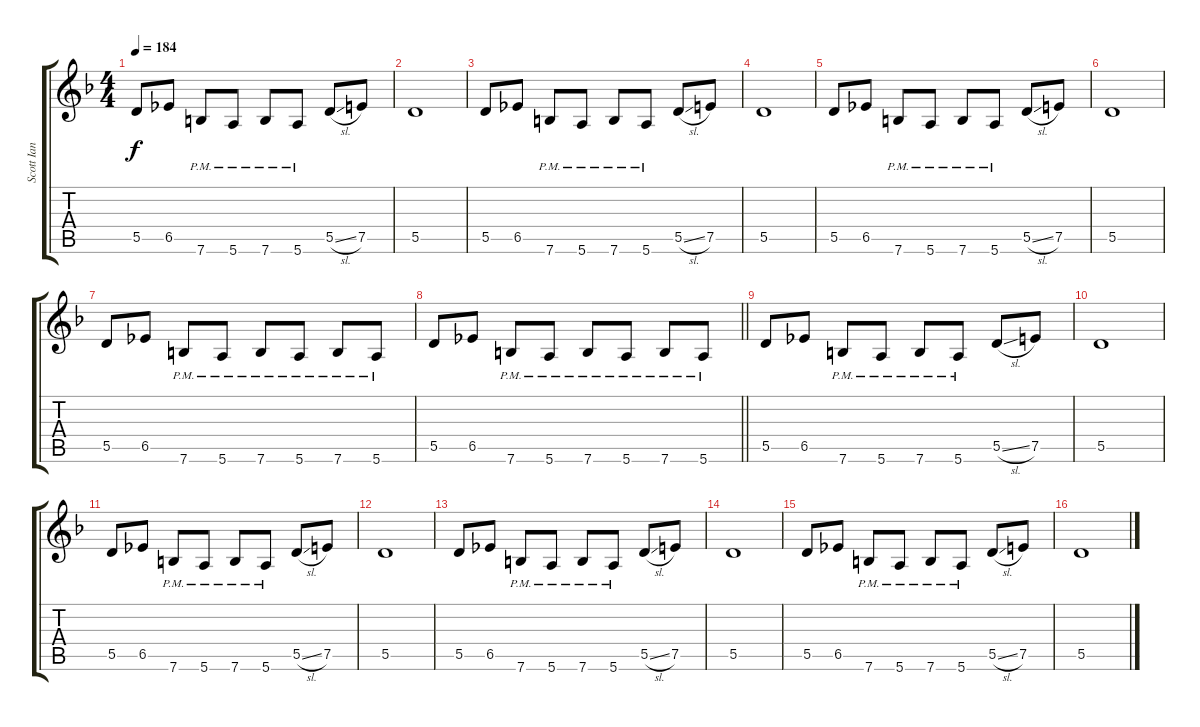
\track ("Scott Ian" "Scott Ian") {instrument distortionguitar}
\staff {score tabs}
\tuning (E4 B3 G3 D3 A2 E2) {hide}
\ts (4 4)
\tempo 184
\clef g2
\ks f
5.5.8{dy f} 6.5.8 7.6{pm}.8 5.6{pm}.8 7.6{pm}.8 5.6{pm}.8 5.5{sl}.8 7.5.8 |
5.5.1 |
5.5.8 6.5.8 7.6{pm}.8 5.6{pm}.8 7.6{pm}.8 5.6{pm}.8 5.5{sl}.8 7.5.8 |
5.5.1 |
5.5.8 6.5.8 7.6{pm}.8 5.6{pm}.8 7.6{pm}.8 5.6{pm}.8 5.5{sl}.8 7.5.8 |
5.5.1 |
5.5.8 6.5.8 7.6{pm}.8 5.6{pm}.8 7.6{pm}.8 5.6{pm}.8 7.6{pm}.8 5.6{pm}.8 |
\barLineRight lightlight
5.5.8 6.5.8 7.6{pm}.8 5.6{pm}.8 7.6{pm}.8 5.6{pm}.8 7.6{pm}.8 5.6{pm}.8 |
5.5.8 6.5.8 7.6{pm}.8 5.6{pm}.8 7.6{pm}.8 5.6{pm}.8 5.5{sl}.8 7.5.8 |
5.5.1 |
5.5.8 6.5.8 7.6{pm}.8 5.6{pm}.8 7.6{pm}.8 5.6{pm}.8 5.5{sl}.8 7.5.8 |
5.5.1 |
5.5.8 6.5.8 7.6{pm}.8 5.6{pm}.8 7.6{pm}.8 5.6{pm}.8 5.5{sl}.8 7.5.8 |
5.5.1 |
5.5.8 6.5.8 7.6{pm}.8 5.6{pm}.8 7.6{pm}.8 5.6{pm}.8 5.5{sl}.8 7.5.8 |
5.5.1
